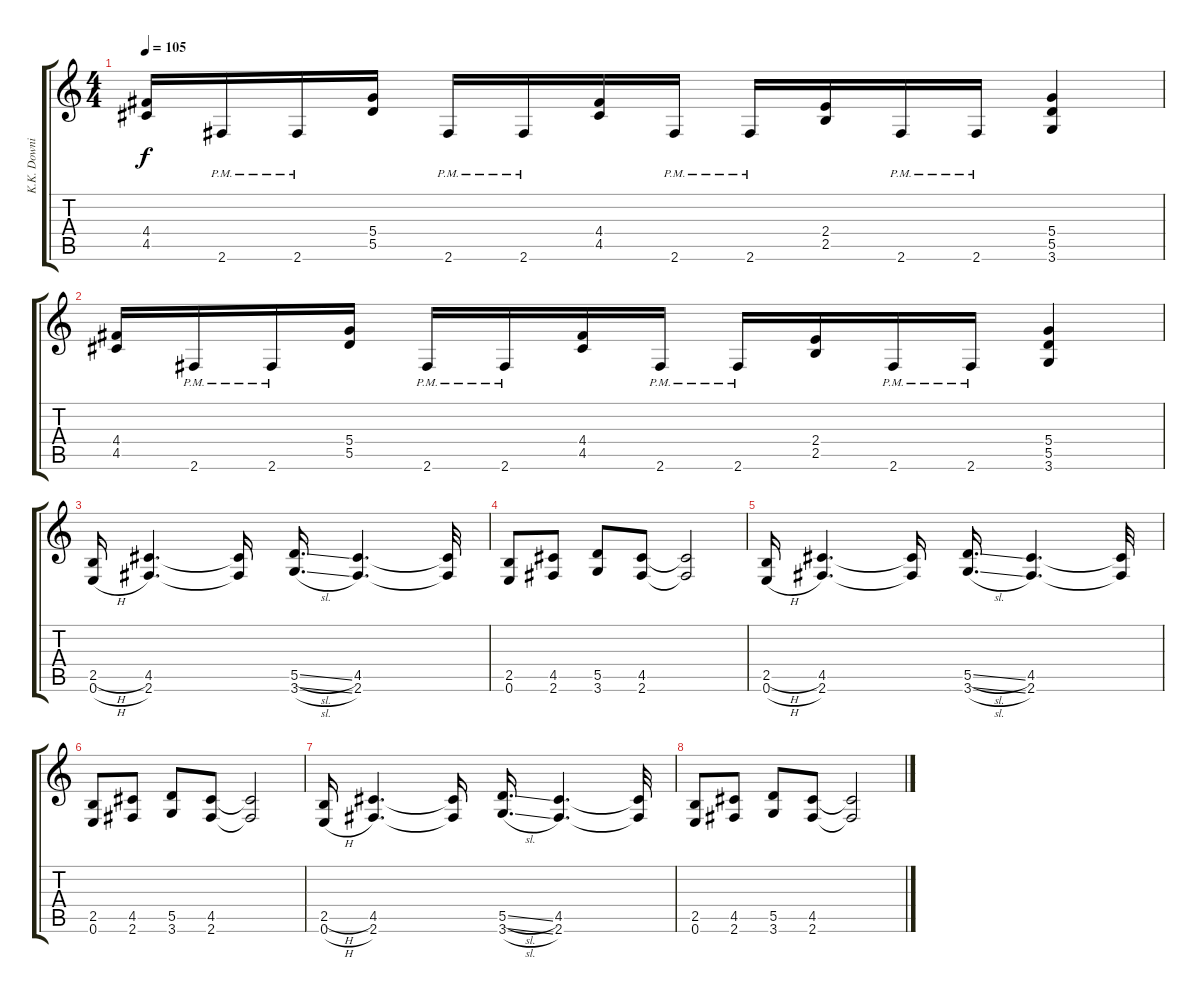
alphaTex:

\track ("K.K. Downing" "K.K. Downi") {instrument distortionguitar}
\staff {score tabs}
\tuning (E4 B3 G3 D3 A2 E2) {hide}
\ts (4 4)
\tempo 105
\clef g2
\ks c
(4.4 4.5).16{dy f} 2.6{pm}.16 2.6{pm}.16 (5.4 5.5).16 2.6{pm}.16 2.6{pm}.16 (4.4 4.5).16 2.6{pm}.16 2.6{pm}.16 (2.4 2.5).16 2.6{pm}.16 2.6{pm}.16 (5.4 5.5 3.6).4 |
(4.4 4.5).16 2.6{pm}.16 2.6{pm}.16 (5.4 5.5).16 2.6{pm}.16 2.6{pm}.16 (4.4 4.5).16 2.6{pm}.16 2.6{pm}.16 (2.4 2.5).16 2.6{pm}.16 2.6{pm}.16 (5.4 5.5 3.6).4 |
(2.5{h} 0.6{h}).16 (4.5 2.6).4{d} (4.5{t} 2.6{t}).16 (5.5{sl} 3.6{sl}).16{d} (4.5 2.6).4{d} (4.5{t} 2.6{t}).32 |
(2.5 0.6).8 (4.5 2.6).8 (5.5 3.6).8 (4.5 2.6).8 (4.5{t} 2.6{t}).2 |
(2.5{h} 0.6{h}).16 (4.5 2.6).4{d} (4.5{t} 2.6{t}).16 (5.5{sl} 3.6{sl}).16{d} (4.5 2.6).4{d} (4.5{t} 2.6{t}).32 |
(2.5 0.6).8 (4.5 2.6).8 (5.5 3.6).8 (4.5 2.6).8 (4.5{t} 2.6{t}).2 |
(2.5{h} 0.6{h}).16 (4.5 2.6).4{d} (4.5{t} 2.6{t}).16 (5.5{sl} 3.6{sl}).16{d} (4.5 2.6).4{d} (4.5{t} 2.6{t}).32 |
(2.5 0.6).8 (4.5 2.6).8 (5.5 3.6).8 (4.5 2.6).8 (4.5{t} 2.6{t}).2
